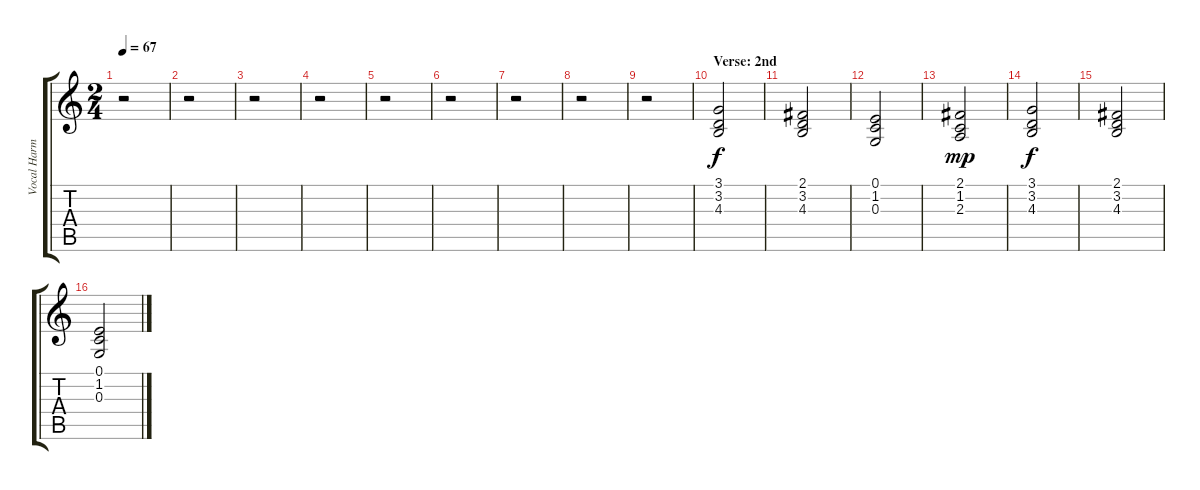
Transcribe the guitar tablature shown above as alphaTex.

\track ("Vocal Harmony" "Vocal Harm") {instrument pad2warm}
\staff {score tabs}
\tuning (E4 B3 G3 D3 A2 E2) {hide}
\ts (2 4)
\tempo 67
\clef g2
\ks c
r.2{dy f} |
r.2 |
r.2 |
r.2 |
r.2 |
r.2 |
r.2 |
r.2 |
r.2 |
\section ("" "Verse: 2nd")
(3.1 3.2 4.3).2{instrument pad2warm} |
(2.1 3.2 4.3).2 |
(0.1 1.2 0.3).2 |
(2.1 1.2 2.3).2{dy mp} |
(3.1 3.2 4.3).2{dy f instrument pad4choir} |
(2.1 3.2 4.3).2 |
(0.1 1.2 0.3).2
